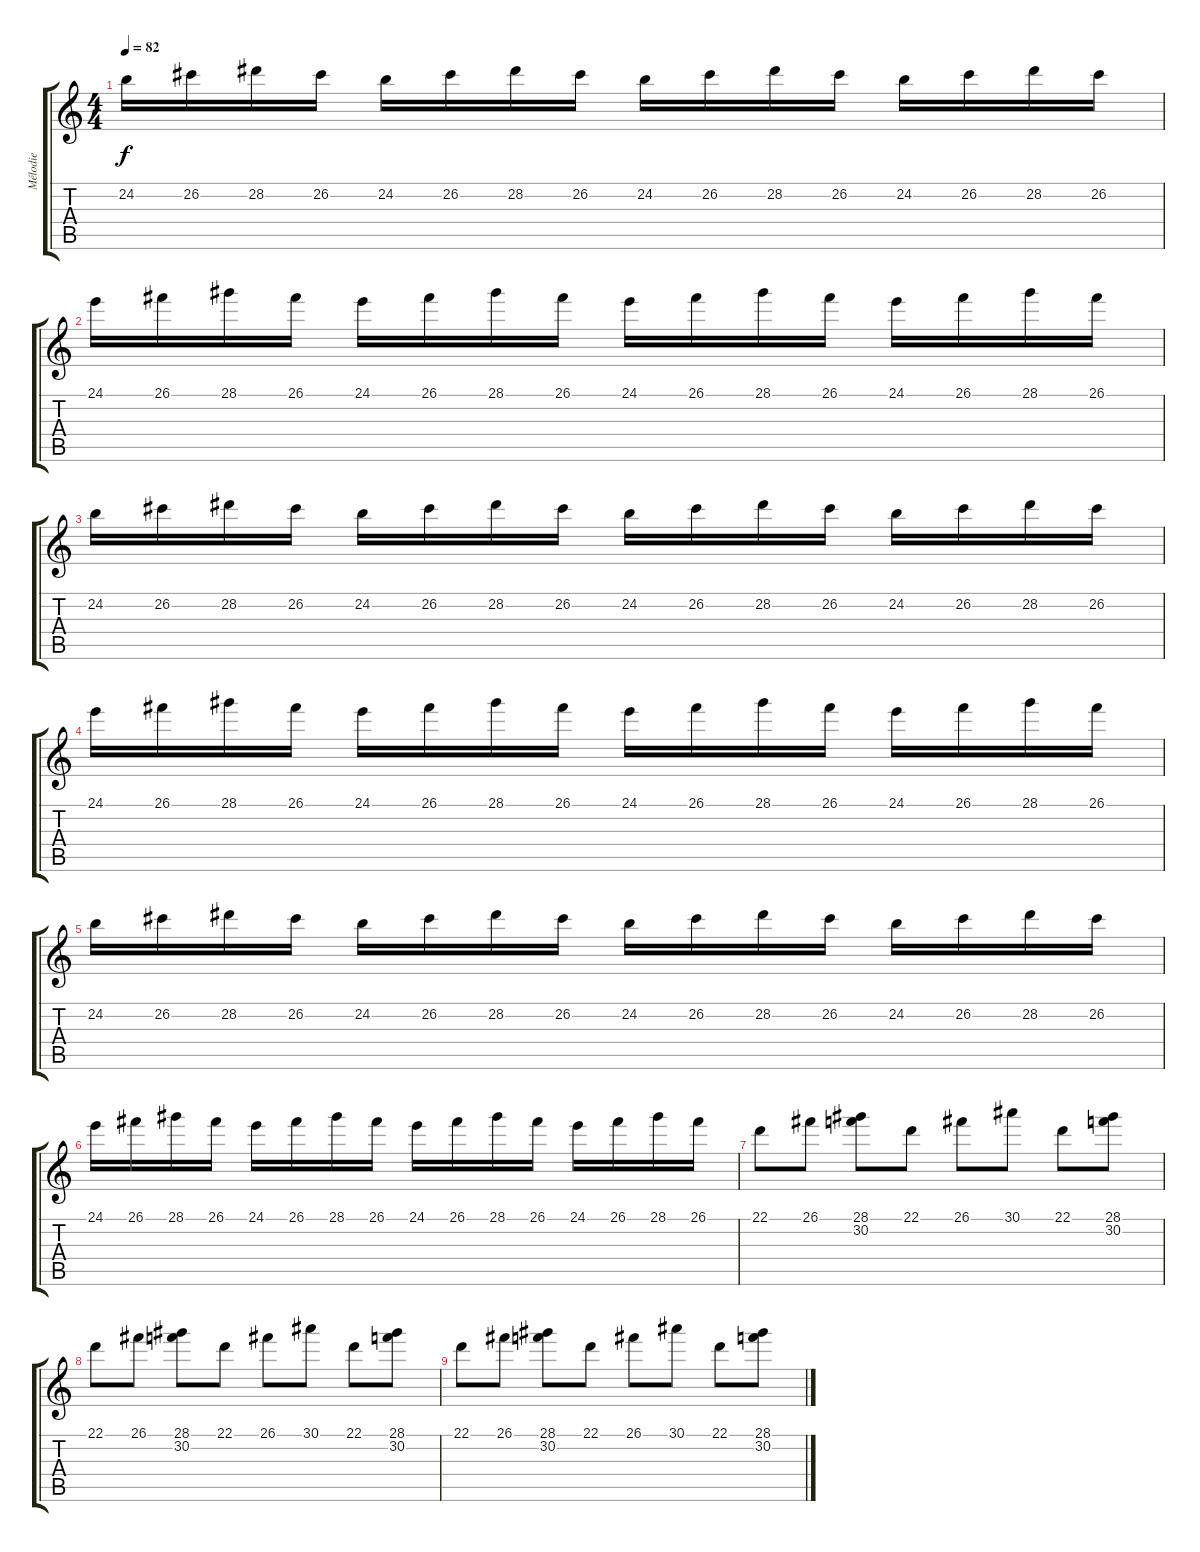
\track ("Mélodie" "Mélodie") {instrument xylophone}
\staff {score tabs}
\tuning (E4 B3 G3 D3 A2 E2) {hide}
\ts (4 4)
\tempo 82
\clef g2
\ks c
24.2.16{dy f} 26.2.16 28.2.16 26.2.16 24.2.16 26.2.16 28.2.16 26.2.16 24.2.16 26.2.16 28.2.16 26.2.16 24.2.16 26.2.16 28.2.16 26.2.16 |
24.1.16 26.1.16 28.1.16 26.1.16 24.1.16 26.1.16 28.1.16 26.1.16 24.1.16 26.1.16 28.1.16 26.1.16 24.1.16 26.1.16 28.1.16 26.1.16 |
24.2.16 26.2.16 28.2.16 26.2.16 24.2.16 26.2.16 28.2.16 26.2.16 24.2.16 26.2.16 28.2.16 26.2.16 24.2.16 26.2.16 28.2.16 26.2.16 |
24.1.16 26.1.16 28.1.16 26.1.16 24.1.16 26.1.16 28.1.16 26.1.16 24.1.16 26.1.16 28.1.16 26.1.16 24.1.16 26.1.16 28.1.16 26.1.16 |
24.2.16 26.2.16 28.2.16 26.2.16 24.2.16 26.2.16 28.2.16 26.2.16 24.2.16 26.2.16 28.2.16 26.2.16 24.2.16 26.2.16 28.2.16 26.2.16 |
24.1.16 26.1.16 28.1.16 26.1.16 24.1.16 26.1.16 28.1.16 26.1.16 24.1.16 26.1.16 28.1.16 26.1.16 24.1.16 26.1.16 28.1.16 26.1.16 |
22.1.8 26.1.8 (28.1 30.2).8 22.1.8 26.1.8 30.1.8 22.1.8 (28.1 30.2).8 |
22.1.8 26.1.8 (28.1 30.2).8 22.1.8 26.1.8 30.1.8 22.1.8 (28.1 30.2).8 |
22.1.8 26.1.8 (28.1 30.2).8 22.1.8 26.1.8 30.1.8 22.1.8 (28.1 30.2).8
